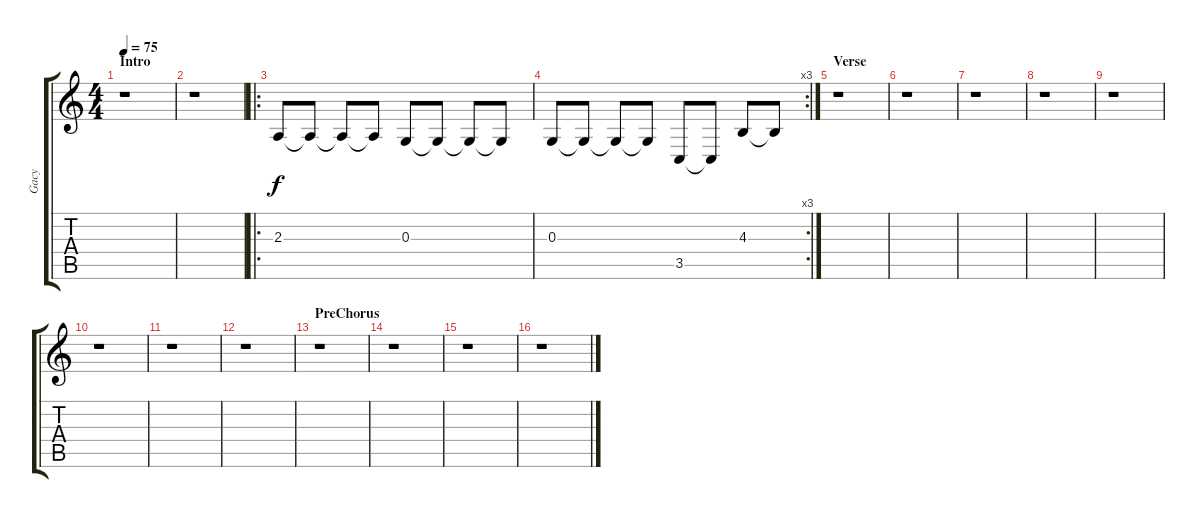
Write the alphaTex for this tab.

\track ("Gacy" "Gacy") {instrument synthvoice}
\staff {score tabs}
\tuning (E4 B3 G3 D3 A2 E2) {hide}
\ts (4 4)
\section ("" "Intro")
\tempo 75
\clef g2
\ks c
r.1{dy f instrument synthvoice} |
r.1 |
\ro
2.3.8 2.3{t}.8 2.3{t}.8 2.3{t}.8 0.3.8 0.3{t}.8 0.3{t}.8 0.3{t}.8 |
\rc 3
0.3.8 0.3{t}.8 0.3{t}.8 0.3{t}.8 3.5.8 3.5{t}.8 4.3.8 4.3{t}.8 |
\section ("" "Verse")
r.1 |
r.1 |
r.1 |
r.1 |
r.1 |
r.1 |
r.1 |
r.1 |
\section ("" "PreChorus")
r.1 |
r.1 |
r.1 |
r.1
